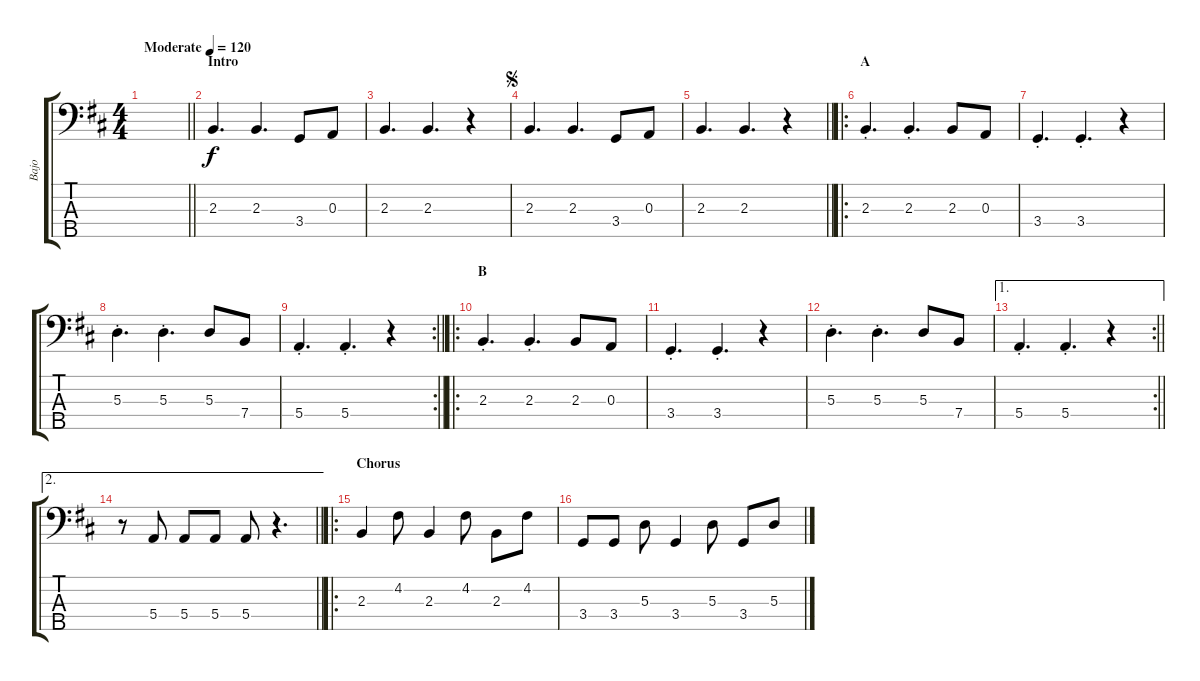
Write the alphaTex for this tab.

\track ("Bajo" "Bajo") {instrument electricbassfinger}
\staff {score tabs}
\tuning (G2 D2 A1 E1 B0) {hide}
\ts (4 4)
\tempo (120 "Moderate")
\clef f4
\barLineRight lightlight
\ks bminor
|
\section ("" "Intro")
2.3.4{d} 2.3.4{d} 3.4.8 0.3.8 |
2.3.4{d} 2.3.4{d} r.4 |
\jump segno
2.3.4{d} 2.3.4{d} 3.4.8 0.3.8 |
\barLineRight lightlight
2.3.4{d} 2.3.4{d} r.4 |
\ro
\section ("" "A")
2.3{st}.4{d} 2.3{st}.4{d} 2.3.8 0.3.8 |
3.4{st}.4{d} 3.4{st}.4{d} r.4 |
5.3{st}.4{d} 5.3{st}.4{d} 5.3.8 7.4.8 |
\rc 2
\barLineRight lightlight
5.4{st}.4{d} 5.4{st}.4{d} r.4 |
\ro
\section ("" "B")
2.3{st}.4{d} 2.3{st}.4{d} 2.3.8 0.3.8 |
3.4{st}.4{d} 3.4{st}.4{d} r.4 |
5.3{st}.4{d} 5.3{st}.4{d} 5.3.8 7.4.8 |
\ae 1
\rc 2
\barLineRight lightlight
5.4{st}.4{d} 5.4{st}.4{d} r.4 |
\ae 2
\barLineRight lightlight
r.8 5.4.8 5.4.8 5.4.8 5.4.8 r.4{d} |
\ro
\section ("" "Chorus")
2.3.4 4.2.8 2.3.4 4.2.8 2.3.8 4.2.8 |
3.4.8 3.4.8 5.3.8 3.4.4 5.3.8 3.4.8 5.3.8
